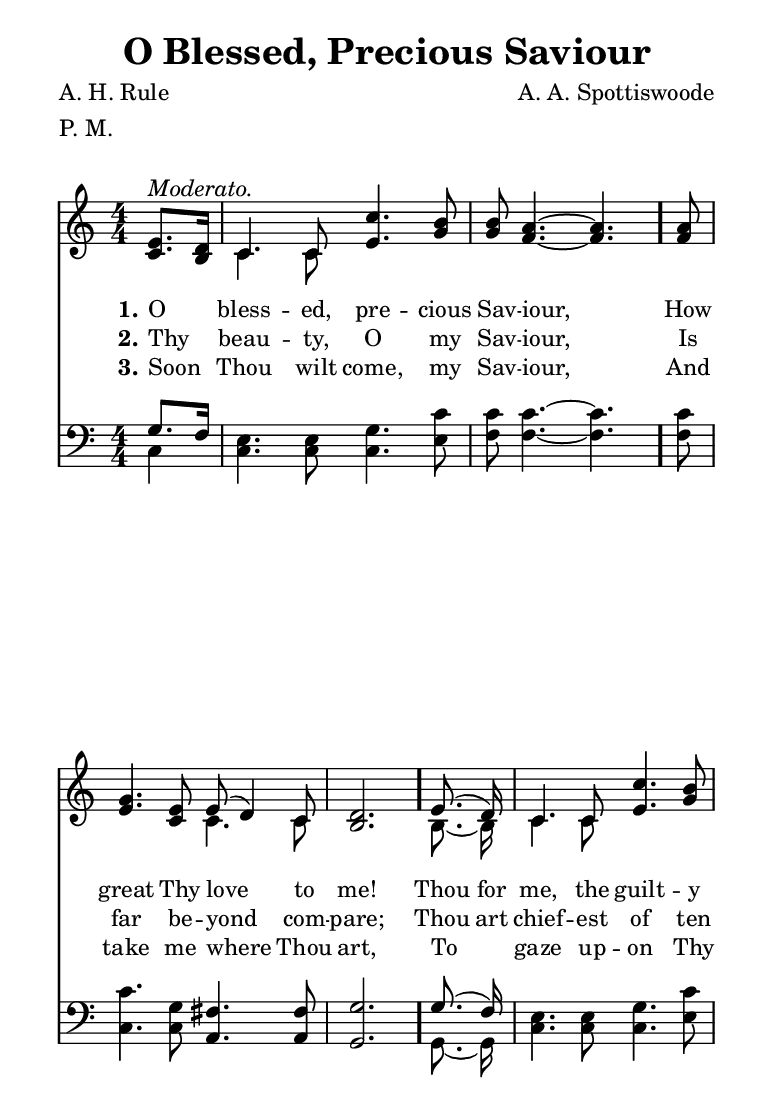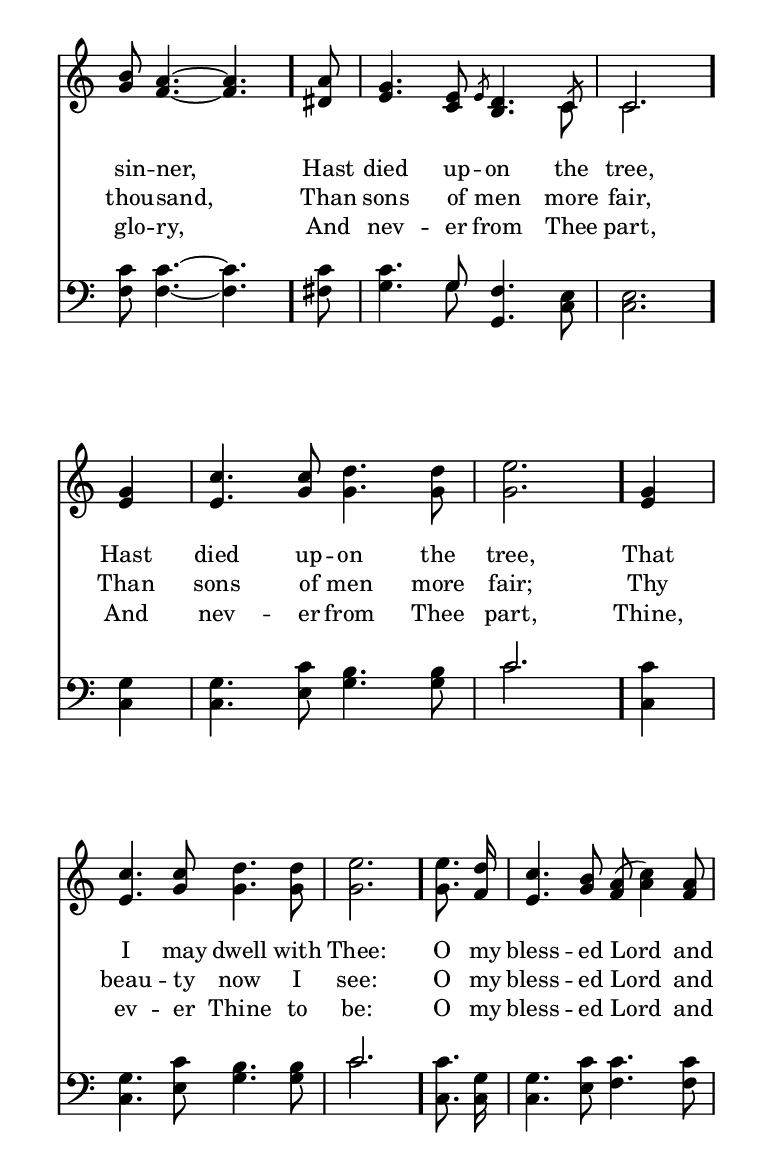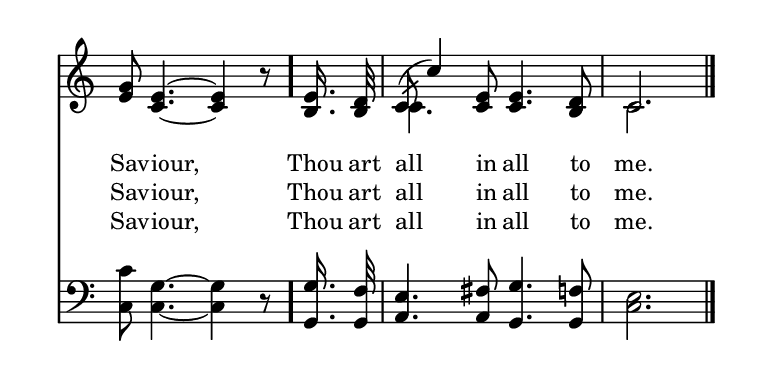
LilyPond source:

\include "common/global.ily"
\paper {
  \include "common/paper.ily"
}

\header{
  hymnnumber = "245"
  title = "O Blessed, Precious Saviour"
  tunename = ""
  meter = "P. M."
  poet = "A. H. Rule"
  composer = "A. A. Spottiswoode"
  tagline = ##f
}

global = {
  \include "common/overrides.ily"
  \override Staff.TimeSignature.style = #'numbered
  \time 4/4
  \override Score.MetronomeMark.transparent = ##t % hide all fermata changes too
  \tempo 4=90
  \key c \major
  \partial 4
  \autoBeamOff
}

notesSoprano = {
\global
\relative c' {

  e8.^\markup{\italic Moderato.}[ d16] | c4. c8 c'4. b8 | b8 a4. ~ a4.
  a8 | g4. e8 e8( d4) c8 | d2.
  e8.( d16) | c4. c8 c'4. b8 | b8 a4. ~ a4.
  a8 | g4. e8 \slashedGrace e8 d4. c8 | c2.

  g'4 | c4. c8 d4. d8 | e2.
  g,4 | c4. c8 d4. d8 | e2.
  e8. d16 | c4. b8 a8( c4) a8 | g8 e4. ~ e4 r8
  e16. d32 | c8( c'4) e,8 e4. d8 | c2.

  \bar "|."

}
}

notesAlto = {
\global
\relative e' {

  c8.[ b16] | c4. c8 e4. g8 | g f4. ~ f4.
  f8 | e4. c8 c4. c8 | b2. \eogbreak
  b8. ~ b16 | c4. c8 e4. g8 | g f4. ~ f4.
  dis8 | e4. c8 b4. c8 | c2. \eogbreak

  e4 | e4. g8 g4. g8 | g2.
  e4 | e4. g8 g4. g8 | g2. \eogbreak
  g8. f16 | e4. g8 f8( a4) f8 | e8 c4. ~ c4 r8
  b16. b32 | c4. c8 c4. b8 | c2. \eogbreak

}
}

notesTenor = {
\global
\relative a {

  g8.[ f16] | e4. e8 g4. c8 | c8 c4. ~ c4.
  c8 | c4. g8 fis4. fis8 | g2.
  g8.( f16) | e4. e8 g4. c8 | c8 c4. ~ c4.
  c8 | c4. g8 f4. e8 | e2.

  g4 | g4. c8 b4. b8 | c2.
  c4 | g4. c8 b4. b8 | c2.
  c8. g16 | g4. c8 c4. c8 | c8 g4. ~ g4 r8
  g16. f32 | e4. fis8 g4. f8 | e2.

}
}

notesBass = {
\global
\relative f {

  c4 | c4. c8 c4. e8 | f8 f4. ~ f4.
  f8 | c4. c8 a4. a8 | g2.
  g8. ~ g16 | c4. c8 c4. e8 | f8 f4. ~ f4.
  fis8 | g4. g8 g,4. c8 | c2.

  c4 | c4. e8 g4. g8 | c2.
  c,4 | c4. e8 g4. g8 | c2.
  c,8. c16 | c4. e8 f4. f8 | c8 c4. ~ c4 r8
  g16. g32 | a4. a8 g4. g8 | c2.

}
}

wordsA = \lyricmode {
\set stanza = "1."

O bless -- ed, pre -- cious Sav -- iour, \bar "."
How great Thy love to me! \bar "."
{ \mon } Thou for { \moff } me, the guilt -- y sin -- ner, \bar "."
Hast died up -- on the tree, \bar "."
Hast died up -- on the tree, \bar "."
That I may dwell with Thee: \bar "."
O my bless -- ed Lord and Sav -- iour, \bar "."
Thou art all in all to me. \bar "."

}

wordsB = \lyricmode {
\set stanza = "2."

Thy beau -- ty, O my Sav -- iour,
Is far be -- yond com -- pare;
{ \mon } Thou art { \moff } chief -- est of ten thou -- sand,
Than sons of men more fair,
Than sons of men more fair;
Thy beau -- ty now I see:
O my bless -- ed Lord and Sav -- iour,
Thou art all in all to me.

}

wordsC = \lyricmode {
\set stanza = "3."

Soon Thou wilt come, my Sav -- iour,
And take me where Thou art,
To gaze up -- on Thy glo -- ry,
And nev -- er from Thee part,
And nev -- er from Thee part,
Thine, ev -- er Thine to be:
O my bless -- ed Lord and Sav -- iour,
Thou art all in all to me.

}

\score {
  \context ChoirStaff <<
    \context Staff = upper <<
      \set Staff.autoBeaming = ##f
      \set ChoirStaff.systemStartDelimiter = #'SystemStartBar
      \set ChoirStaff.printPartCombineTexts = ##f
      \partcombine #'(2 . 9) \notesSoprano \notesAlto
      \context NullVoice = sopranos { \voiceOne << \notesSoprano >> }
      \context NullVoice = altos { \voiceTwo << \notesAlto >> }
      \context Lyrics = one   \lyricsto sopranos \wordsA
      \context Lyrics = two   \lyricsto sopranos \wordsB
      \context Lyrics = three \lyricsto sopranos \wordsC
    >>
    \context Staff = men <<
      \set Staff.autoBeaming = ##f
      \clef bass
      \set ChoirStaff.printPartCombineTexts = ##f
      \partcombine #'(2 . 9) \notesTenor \notesBass
      \context NullVoice = tenors { \voiceOne << \notesTenor >> }
      \context NullVoice = basses { \voiceTwo << \notesBass >> }
    >>
  >>
  \layout {
    \include "common/layout.ily"
  }
  \midi{
    \include "common/midi.ily"
  }
}

\version "2.19.49"  % necessary for upgrading to future LilyPond versions.

% vi:set et ts=2 sw=2 ai nocindent syntax=lilypond:
